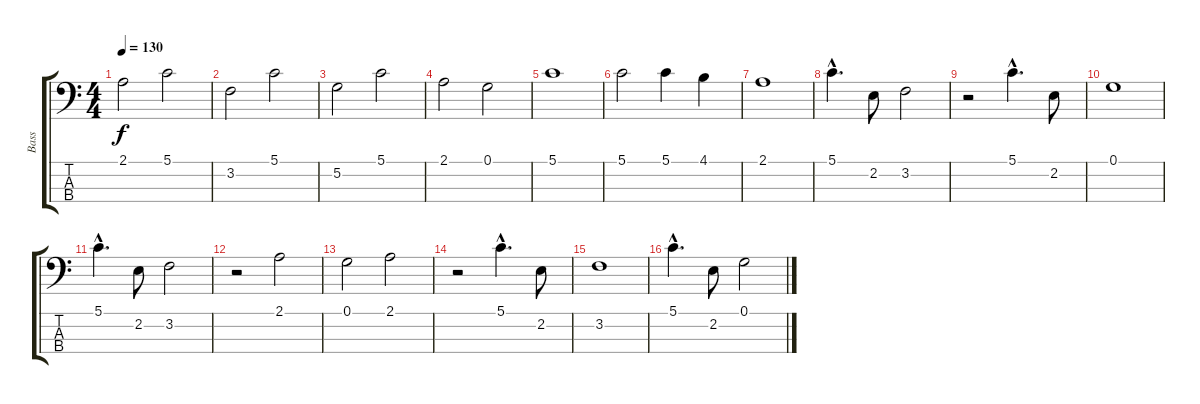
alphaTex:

\track ("Bass" "Bass") {instrument electricbassfinger}
\staff {score tabs}
\tuning (G2 D2 A1 E1) {hide}
\ts (4 4)
\tempo 130
\clef f4
\ks c
2.1.2{dy f} 5.1.2 |
3.2.2 5.1.2 |
5.2.2 5.1.2 |
2.1.2 0.1.2 |
5.1.1 |
5.1.2 5.1.4{volume 16} 4.1.4 |
2.1.1 |
5.1{hac}.4{d} 2.2.8 3.2.2 |
r.2 5.1{hac}.4{d} 2.2.8 |
0.1.1 |
5.1{hac}.4{d} 2.2.8 3.2.2 |
r.2 2.1.2 |
0.1.2 2.1.2 |
r.2 5.1{hac}.4{d} 2.2.8 |
3.2.1 |
5.1{hac}.4{d} 2.2.8 0.1.2
